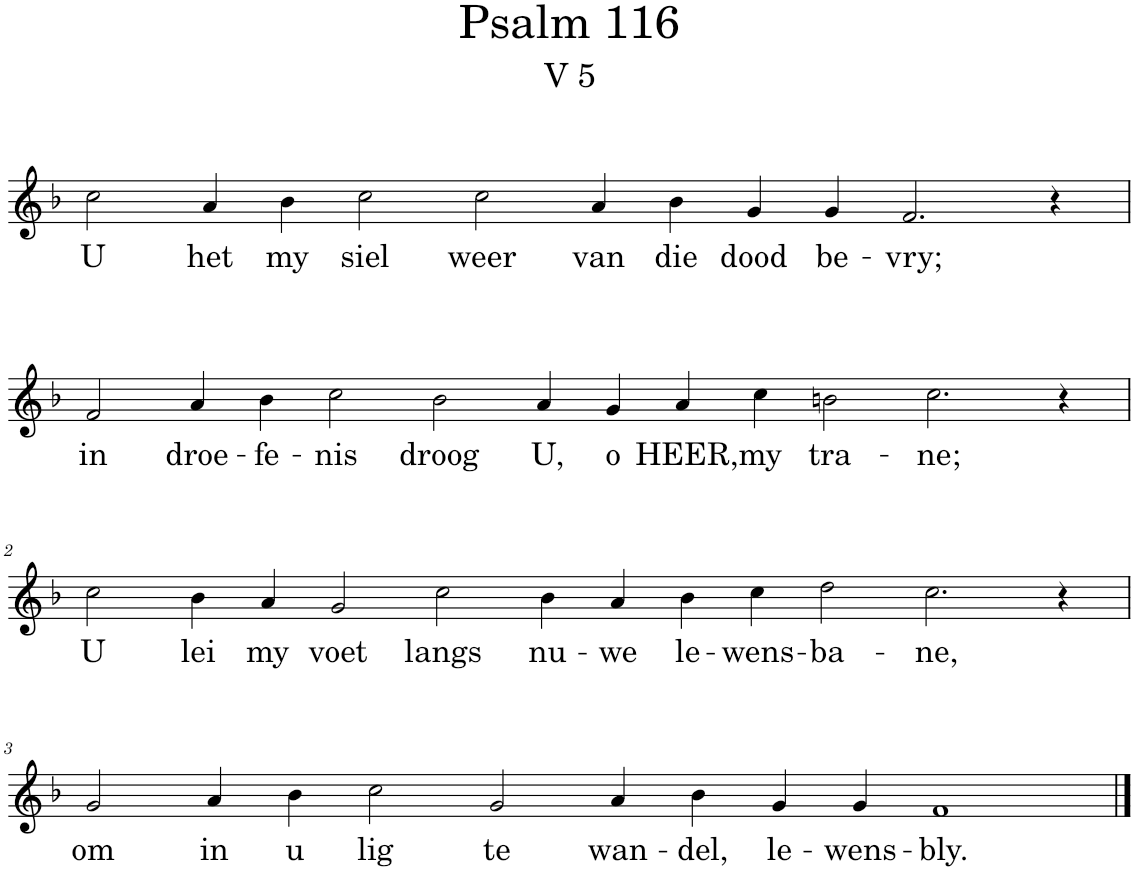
**kern	**text
*part1	*part1
*staff1	*staff1
*I"Pipe Organ	*
*I'Org.	*
*clefG2	*
*k[b-]	*
*M18/4	*
=	=
!	!LO:LY:b
2cc\	U
!	!LO:LY:b
4a/	het
!	!LO:LY:b
4b-\	my
!	!LO:LY:b
2cc\	siel
!	!LO:LY:b
2cc\	weer
!	!LO:LY:b
4a/	van
!	!LO:LY:b
4b-\	die
!	!LO:LY:b
4g/	dood
!	!LO:LY:b
4g/	be-
!	!LO:LY:b
2.f/	-vry;
4r	.
!!LO:LB:g=z
=1	=1
!	!LO:LY:b
2f/	in
!	!LO:LY:b
4a/	droe-
!	!LO:LY:b
4b-\	-fe-
!	!LO:LY:b
2cc\	-nis
!	!LO:LY:b
2b-\	droog
!	!LO:LY:b
4a/	U,
!	!LO:LY:b
4g/	o
!	!LO:LY:b
4a/	HEER,
!	!LO:LY:b
4cc\	my
!	!LO:LY:b
2bn\	tra-
!	!LO:LY:b
2.cc\	-ne;
4r	.
!!LO:LB:g=z
=2	=2
!	!LO:LY:b
2cc\	U
!	!LO:LY:b
4b-\	lei
!	!LO:LY:b
4a/	my
!	!LO:LY:b
2g/	voet
!	!LO:LY:b
2cc\	langs
!	!LO:LY:b
4b-\	nu-
!	!LO:LY:b
4a/	-we
!	!LO:LY:b
4b-\	le-
!	!LO:LY:b
4cc\	-wens-
!	!LO:LY:b
2dd\	-ba-
!	!LO:LY:b
2.cc\	-ne,
4r	.
!!LO:LB:g=z
=3	=3
*M16/4	*
!	!LO:LY:b
2g/	om
!	!LO:LY:b
4a/	in
!	!LO:LY:b
4b-\	u
!	!LO:LY:b
2cc\	lig
!	!LO:LY:b
2g/	te
!	!LO:LY:b
4a/	wan-
!	!LO:LY:b
4b-\	-del,
!	!LO:LY:b
4g/	le-
!	!LO:LY:b
4g/	-wens-
!	!LO:LY:b
1f	-bly.
==	==
*-	*-
